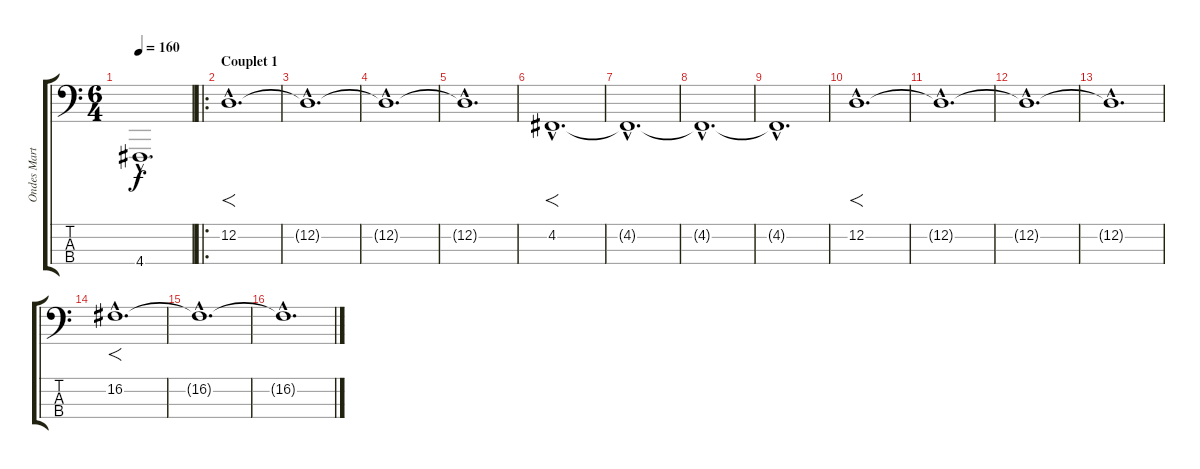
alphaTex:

\track ("Ondes Martenot - Jonny Greenwood" "Ondes Mart") {instrument synthstrings2}
\staff {score tabs}
\tuning (G2 D2 A1 D1) {hide}
\ts (6 4)
\tempo 160
\clef f4
\ks c
4.4{hac t}.1{d dy f} |
\ro
\section ("" "Couplet 1")
12.2{hac}.1{f d volume 12} |
12.2{hac t}.1{d} |
12.2{hac t}.1{d} |
12.2{hac t}.1{d} |
4.2{hac}.1{f d} |
4.2{hac t}.1{d} |
4.2{hac t}.1{d} |
4.2{hac t}.1{d} |
12.2{hac}.1{f d} |
12.2{hac t}.1{d} |
12.2{hac t}.1{d} |
12.2{hac t}.1{d} |
16.2{hac}.1{f d} |
16.2{hac t}.1{d} |
16.2{hac t}.1{d}
